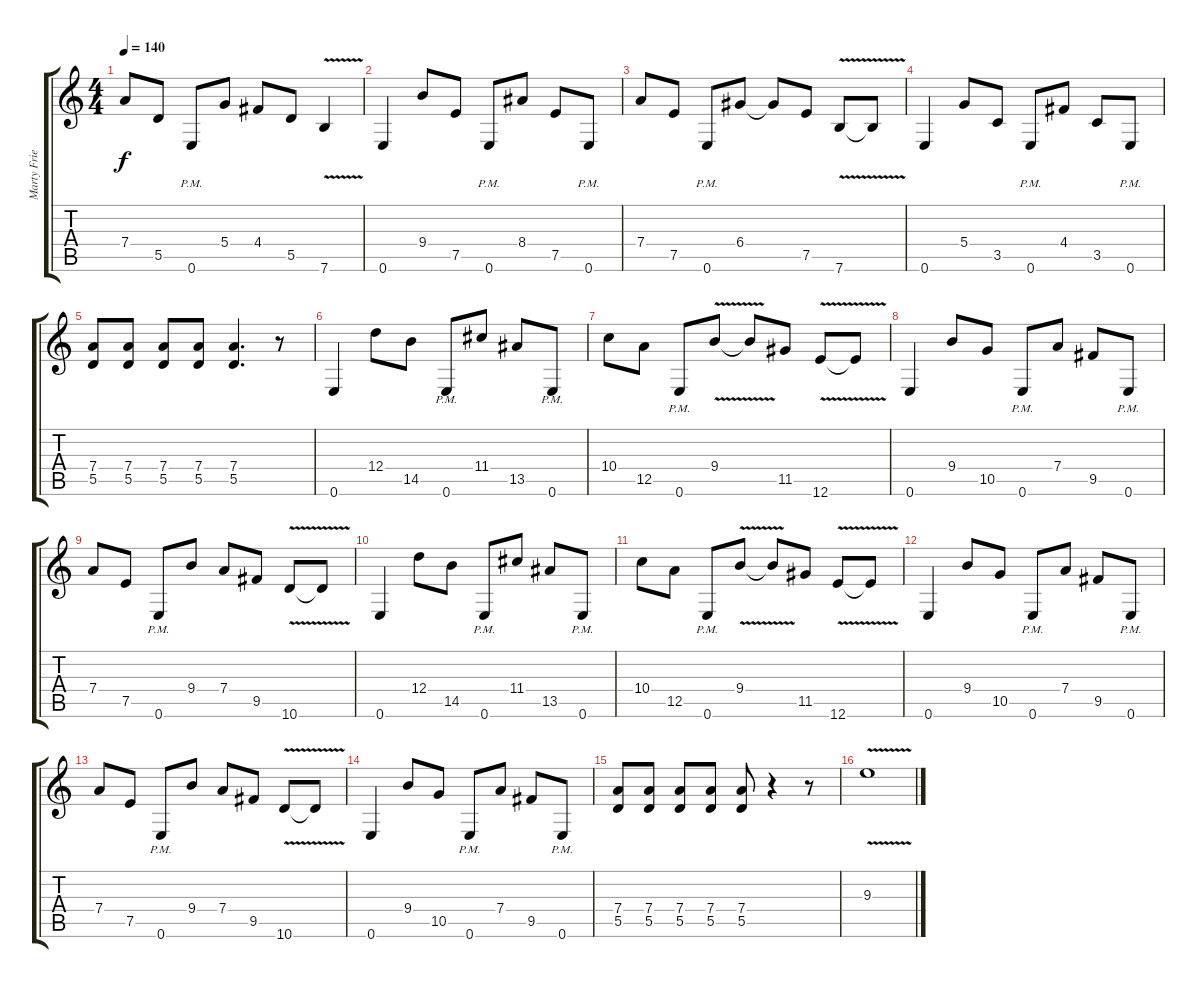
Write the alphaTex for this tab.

\track ("Marty Friedman (Overdriven Guitar)" "Marty Frie") {instrument distortionguitar}
\staff {score tabs}
\tuning (E4 B3 G3 D3 A2 E2) {hide}
\ts (4 4)
\tempo 140
\clef g2
\ks c
7.4.8{dy f} 5.5.8 0.6{pm}.8 5.4.8 4.4.8 5.5.8 7.6{v}.4 |
0.6.4 9.4.8 7.5.8 0.6{pm}.8 8.4.8 7.5.8 0.6{pm}.8 |
7.4.8 7.5.8 0.6{pm}.8 6.4.8 6.4{t}.8 7.5.8 7.6{v}.8 7.6{t}.8 |
0.6.4 5.4.8 3.5.8 0.6{pm}.8 4.4.8 3.5.8 0.6{pm}.8 |
(7.4 5.5).8 (7.4 5.5).8 (7.4 5.5).8 (7.4 5.5).8 (7.4 5.5).4{d} r.8 |
0.6.4 12.4.8 14.5.8 0.6{pm}.8 11.4.8 13.5.8 0.6{pm}.8 |
10.4.8 12.5.8 0.6{pm}.8 9.4{v}.8 9.4{t}.8 11.5.8 12.6{v}.8 12.6{t}.8 |
0.6.4 9.4.8 10.5.8 0.6{pm}.8 7.4.8 9.5.8 0.6{pm}.8 |
7.4.8 7.5.8 0.6{pm}.8 9.4.8 7.4.8 9.5.8 10.6{v}.8 10.6{t}.8 |
0.6.4 12.4.8 14.5.8 0.6{pm}.8 11.4.8 13.5.8 0.6{pm}.8 |
10.4.8 12.5.8 0.6{pm}.8 9.4{v}.8 9.4{t}.8 11.5.8 12.6{v}.8 12.6{t}.8 |
0.6.4 9.4.8 10.5.8 0.6{pm}.8 7.4.8 9.5.8 0.6{pm}.8 |
7.4.8 7.5.8 0.6{pm}.8 9.4.8 7.4.8 9.5.8 10.6{v}.8 10.6{t}.8 |
0.6.4 9.4.8 10.5.8 0.6{pm}.8 7.4.8 9.5.8 0.6{pm}.8 |
(7.4 5.5).8 (7.4 5.5).8 (7.4 5.5).8 (7.4 5.5).8 (7.4 5.5).8 r.4 r.8 |
9.3{v}.1
